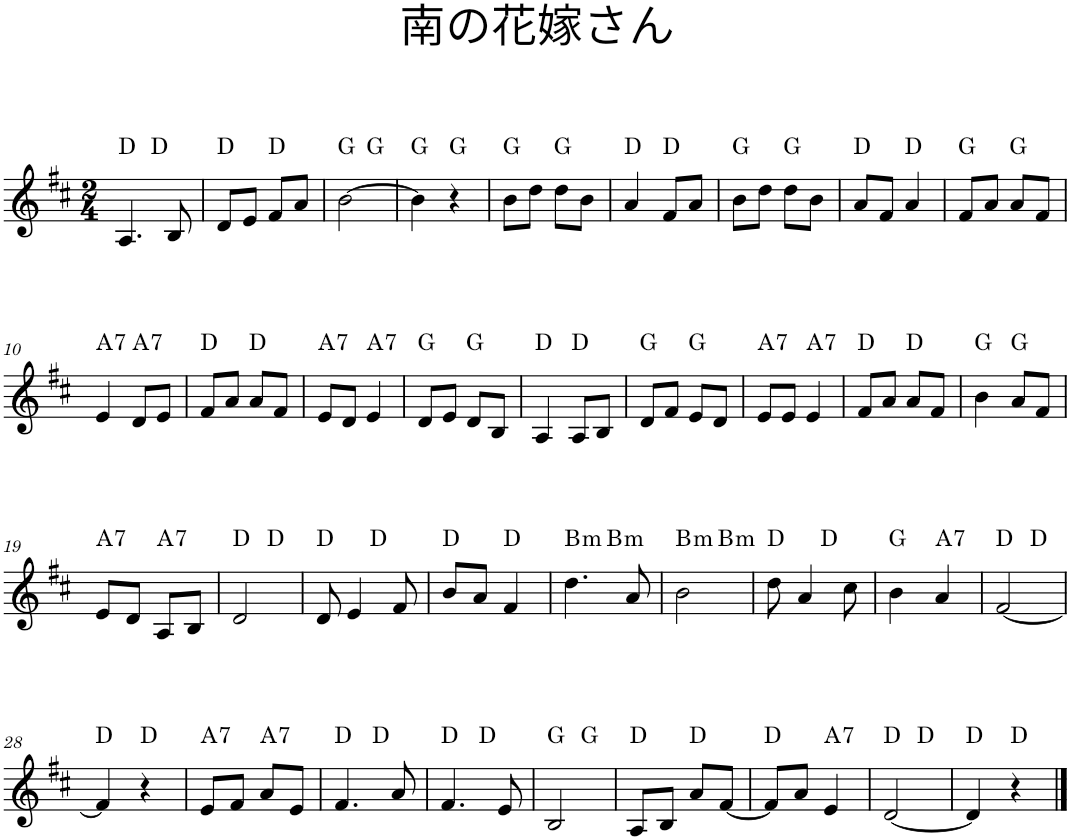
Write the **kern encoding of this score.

**kern	**harte
*part1	*part1
*staff1	*
*I"Piano	*
*I'Pno.	*
*clefG2	*
*k[f#c#]	*
*M2/4	*
=1	=1
*^	*
4.A/	4ryy	D:maj
.	4ryy	D:maj
8B/	.	.
*v	*v	*
=2	=2
8d/L	D:maj
8e/J	.
8f#/L	D:maj
8a/J	.
=3	=3
*^	*
[>2b\	4ryy	G:maj
.	4ryy	G:maj
*v	*v	*
=4	=4
4b\]	G:maj
4r	G:maj
=5	=5
8b\L	G:maj
8dd\J	.
8dd\L	G:maj
8b\J	.
=6	=6
4a/	D:maj
8f#/L	D:maj
8a/J	.
=7	=7
8b\L	G:maj
8dd\J	.
8dd\L	G:maj
8b\J	.
=8	=8
8a/L	D:maj
8f#/J	.
4a/	D:maj
=9	=9
8f#/L	G:maj
8a/J	.
8a/L	G:maj
8f#/J	.
!!LO:LB:g=z
=10	=10
!	!LO:H:kt=7
4e/	A:7
!	!LO:H:kt=7
8d/L	A:7
8e/J	.
=11	=11
8f#/L	D:maj
8a/J	.
8a/L	D:maj
8f#/J	.
=12	=12
!	!LO:H:kt=7
8e/L	A:7
8d/J	.
!	!LO:H:kt=7
4e/	A:7
=13	=13
8d/L	G:maj
8e/J	.
8d/L	G:maj
8B/J	.
=14	=14
4A/	D:maj
8A/L	D:maj
8B/J	.
=15	=15
8d/L	G:maj
8f#/J	.
8e/L	G:maj
8d/J	.
=16	=16
!	!LO:H:kt=7
8e/L	A:7
8e/J	.
!	!LO:H:kt=7
4e/	A:7
=17	=17
8f#/L	D:maj
8a/J	.
8a/L	D:maj
8f#/J	.
=18	=18
4b\	G:maj
8a/L	G:maj
8f#/J	.
!!LO:LB:g=z
=19	=19
!	!LO:H:kt=7
8e/L	A:7
8d/J	.
!	!LO:H:kt=7
8A/L	A:7
8B/J	.
=20	=20
*^	*
2d/	4ryy	D:maj
.	4ryy	D:maj
=21	=21	=21
8d/	4ryy	D:maj
4e/	.	.
.	4ryy	D:maj
8f#/	.	.
*v	*v	*
=22	=22
8b/L	D:maj
8a/J	.
4f#/	D:maj
=23	=23
!	!LO:H:kt=m
*^	*
4.dd\	4ryy	B:min
!	!	!LO:H:kt=m
.	4ryy	B:min
8a/	.	.
=24	=24	=24
!	!	!LO:H:kt=m
2b\	4ryy	B:min
!	!	!LO:H:kt=m
.	4ryy	B:min
=25	=25	=25
8dd\	4ryy	D:maj
4a/	.	.
.	4ryy	D:maj
8cc#\	.	.
*v	*v	*
=26	=26
4b\	G:maj
!	!LO:H:kt=7
4a/	A:7
=27	=27
*^	*
[2f#/	4ryy	D:maj
.	4ryy	D:maj
*v	*v	*
!!LO:LB:g=z
=28	=28
4f#/]	D:maj
4r	D:maj
=29	=29
!	!LO:H:kt=7
8e/L	A:7
8f#/J	.
!	!LO:H:kt=7
8a/L	A:7
8e/J	.
=30	=30
*^	*
4.f#/	4ryy	D:maj
.	4ryy	D:maj
8a/	.	.
=31	=31	=31
4.f#/	4ryy	D:maj
.	4ryy	D:maj
8e/	.	.
=32	=32	=32
2B/	4ryy	G:maj
.	4ryy	G:maj
*v	*v	*
=33	=33
8A/L	D:maj
8B/J	.
8a/L	D:maj
[<8f#/J	.
=34	=34
8f#/L]	D:maj
8a/J	.
!	!LO:H:kt=7
4e/	A:7
=35	=35
*^	*
[<2d/	4ryy	D:maj
.	4ryy	D:maj
*v	*v	*
=36	=36
4d/]	D:maj
4r	D:maj
==	==
*-	*-
